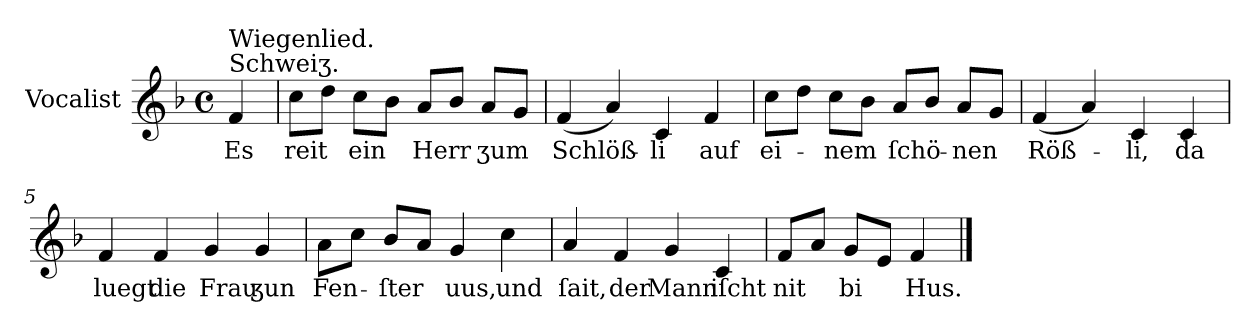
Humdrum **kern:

**kern	**text
*part1	*part1
*staff1	*staff1
*I"Vocalist	*
*k[b-]	*
*F:	*
*M4/4	*
*met(c)	*
=	=
!LO:TX:a:t=Schweiʒ.	!
!LO:TX:a:t=Wiegenlied.	!
4f	Es
=1	=1
8ccL	reit
8ddJ	.
8ccL	ein
8b-J	.
8aL	Herr
8b-J	.
8aL	ʒum
8gJ	.
=2	=2
(4f	Schlöß-
4a)	.
4c	-li
4f	auf
=3	=3
8ccL	ei-
8ddJ	.
8ccL	-nem
8b-J	.
8aL	ſchö-
8b-J	.
8aL	-nen
8gJ	.
=4	=4
(4f	Röß-
4a)	.
4c	-li,
4c	da
=5	=5
4f	luegt
4f	die
4g	Frau
4g	ʒun
=6	=6
8aL	Fen-
8ccJ	.
8b-L	-ſter
8aJ	.
4g	uus,
4cc	und
=7	=7
4a	ſait,
4f	der
4g	Mann
4c	iſcht
=8	=8
8fL	nit
8aJ	.
8gL	bi
8eJ	.
4f	Hus.
==	==
*-	*-
